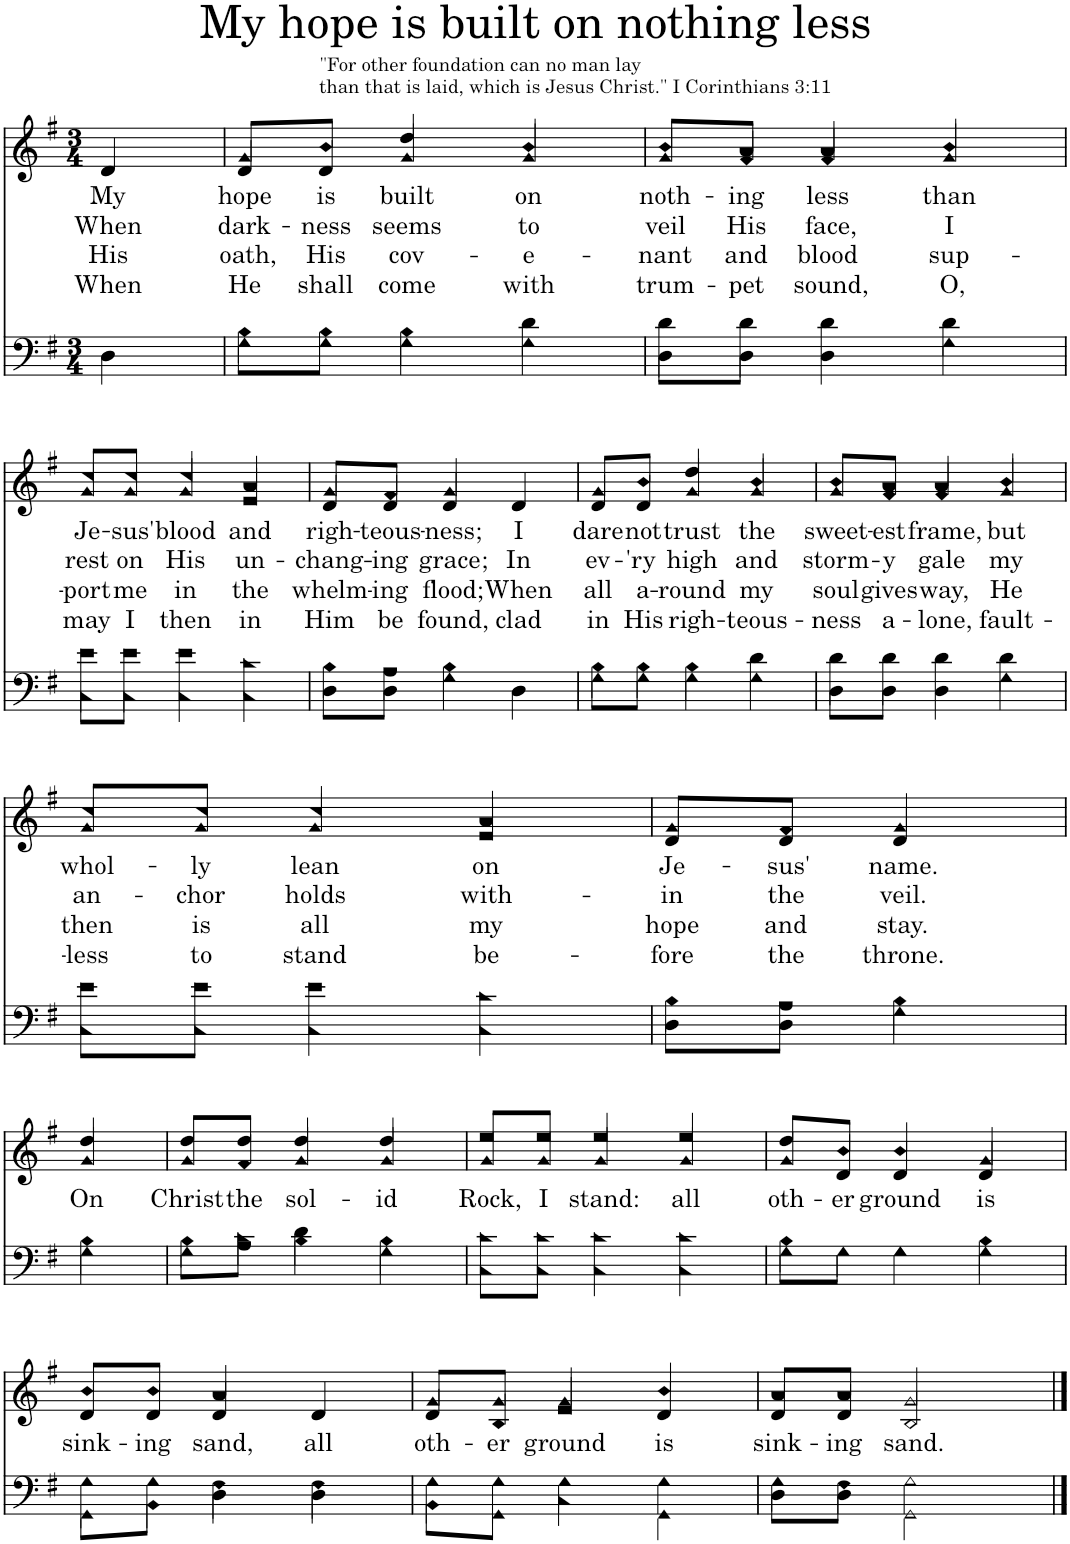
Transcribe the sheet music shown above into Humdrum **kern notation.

**kern	**kern	**text	**text	**text	**text
*part2	*part1	*part1	*part1	*part1	*part1
*staff2	*staff1	*staff1	*staff1	*staff1	*staff1
*I"Men	*I"Women	*	*	*	*
*clefF4	*clefG2	*	*	*	*
*k[f#]	*k[f#]	*	*	*	*
*M3/4	*M3/4	*	*	*	*
=1	=1	=1	=1	=1	=1
*^	*	*	*	*	*
!	!	!	!LO:LY:b	!LO:LY:b	!LO:LY:b	!LO:LY:b
*	*	*^	*	*	*	*
4D	4D\	4d/	4d	My	When	His	When
=2	=2	=2	=2	=2	=2	=2	=2
!	!	!	!	!LO:LY:b	!LO:LY:b	!LO:LY:b	!LO:LY:b
8B\L	8G\L	8g/L	8d/L	hope	dark-	oath,	He
!	!	!	!	!LO:LY:b	!LO:LY:b	!LO:LY:b	!LO:LY:b
8B\J	8G\J	8b/J	8d/J	is	-ness	His	shall
!	!	!	!	!LO:LY:b	!LO:LY:b	!LO:LY:b	!LO:LY:b
4B\	4G\	4dd/	4g/	built	seems	cov-	come
!	!	!	!	!LO:LY:b	!LO:LY:b	!LO:LY:b	!LO:LY:b
4d\	4G\	4b/	4g/	on	to	-e-	with
=3	=3	=3	=3	=3	=3	=3	=3
!	!	!	!	!LO:LY:b	!LO:LY:b	!LO:LY:b	!LO:LY:b
8d\L	8D\L	8b/L	8g/L	noth-	veil	-nant	trum-
!	!	!	!	!LO:LY:b	!LO:LY:b	!LO:LY:b	!LO:LY:b
8d\J	8D\J	8a/J	8f#/J	-ing	His	and	-pet
!	!	!	!	!LO:LY:b	!LO:LY:b	!LO:LY:b	!LO:LY:b
4d\	4D\	4a/	4f#/	less	face,	blood	sound,
!	!	!	!	!LO:LY:b	!LO:LY:b	!LO:LY:b	!LO:LY:b
4d\	4G\	4b/	4g/	than	I	sup-	O,
!!LO:LB:g=z	!!
=4	=4	=4	=4	=4	=4	=4	=4
!	!	!	!	!LO:LY:b	!LO:LY:b	!LO:LY:b	!LO:LY:b
8e\L	8C\L	8cc/L	8g/L	Je-	rest	-port	may
!	!	!	!	!LO:LY:b	!LO:LY:b	!LO:LY:b	!LO:LY:b
8e\J	8C\J	8cc/J	8g/J	-sus'	on	me	I
!	!	!	!	!LO:LY:b	!LO:LY:b	!LO:LY:b	!LO:LY:b
4e\	4C\	4cc/	4g/	blood	His	in	then
!	!	!	!	!LO:LY:b	!LO:LY:b	!LO:LY:b	!LO:LY:b
4c\	4C\	4a/	4e/	and	un-	the	in
=5	=5	=5	=5	=5	=5	=5	=5
!	!	!	!	!LO:LY:b	!LO:LY:b	!LO:LY:b	!LO:LY:b
8B\L	8D\L	8g/L	8d/L	righ-	-chang-	whelm-	Him
!	!	!	!	!LO:LY:b	!LO:LY:b	!LO:LY:b	!LO:LY:b
8A\J	8D\J	8f#/J	8d/J	-teous-	-ing	-ing	be
!	!	!	!	!LO:LY:b	!LO:LY:b	!LO:LY:b	!LO:LY:b
4B\	4G\	4g/	4d/	-ness;	grace;	flood;	found,
!	!	!	!	!LO:LY:b	!LO:LY:b	!LO:LY:b	!LO:LY:b
4D	4D\	4d/	4d	I	In	When	clad
=6	=6	=6	=6	=6	=6	=6	=6
!	!	!	!	!LO:LY:b	!LO:LY:b	!LO:LY:b	!LO:LY:b
8B\L	8G\L	8g/L	8d/L	dare	ev-	all	in
!	!	!	!	!LO:LY:b	!LO:LY:b	!LO:LY:b	!LO:LY:b
8B\J	8G\J	8b/J	8d/J	not	-'ry	a-	His
!	!	!	!	!LO:LY:b	!LO:LY:b	!LO:LY:b	!LO:LY:b
4B\	4G\	4dd/	4g/	trust	high	-round	righ-
!	!	!	!	!LO:LY:b	!LO:LY:b	!LO:LY:b	!LO:LY:b
4d\	4G\	4b/	4g/	the	and	my	-teous-
=7	=7	=7	=7	=7	=7	=7	=7
!	!	!	!	!LO:LY:b	!LO:LY:b	!LO:LY:b	!LO:LY:b
8d\L	8D\L	8b/L	8g/L	sweet-	storm-	soul	-ness
!	!	!	!	!LO:LY:b	!LO:LY:b	!LO:LY:b	!LO:LY:b
8d\J	8D\J	8a/J	8f#/J	-est	-y	gives	a-
!	!	!	!	!LO:LY:b	!LO:LY:b	!LO:LY:b	!LO:LY:b
4d\	4D\	4a/	4f#/	frame,	gale	way,	lone,
!	!	!	!	!LO:LY:b	!LO:LY:b	!LO:LY:b	!LO:LY:b
4d\	4G\	4b/	4g/	but	my	He	fault-
!!LO:LB:g=z	!!
=8	=8	=8	=8	=8	=8	=8	=8
!	!	!	!	!LO:LY:b	!LO:LY:b	!LO:LY:b	!LO:LY:b
8e\L	8C\L	8cc/L	8g/L	whol-	an-	then	-less
!	!	!	!	!LO:LY:b	!LO:LY:b	!LO:LY:b	!LO:LY:b
8e\J	8C\J	8cc/J	8g/J	-ly	-chor	is	to
!	!	!	!	!LO:LY:b	!LO:LY:b	!LO:LY:b	!LO:LY:b
4e\	4C\	4cc/	4g/	lean	holds	all	stand
!	!	!	!	!LO:LY:b	!LO:LY:b	!LO:LY:b	!LO:LY:b
4c\	4C\	4a/	4e/	on	with-	my	be-
=9	=9	=9	=9	=9	=9	=9	=9
!	!	!	!	!LO:LY:b	!LO:LY:b	!LO:LY:b	!LO:LY:b
8B\L	8D\L	8g/L	8d/L	Je-	-in	hope	-fore
!	!	!	!	!LO:LY:b	!LO:LY:b	!LO:LY:b	!LO:LY:b
8A\J	8D\J	8f#/J	8d/J	-sus'	the	and	the
!	!	!	!	!LO:LY:b	!LO:LY:b	!LO:LY:b	!LO:LY:b
4B\	4G\	4g/	4d/	name.	veil.	stay.	throne.
!!LO:LB:g=z	!!
=10	=10	=10	=10	=10	=10	=10	=10
!	!	!	!	!LO:LY:b	!	!	!
4B\	4G\	4dd/	4g/	On	.	.	.
=11	=11	=11	=11	=11	=11	=11	=11
!	!	!	!	!LO:LY:b	!	!	!
8B\L	8G\L	8dd/L	8g/L	Christ	.	.	.
!	!	!	!	!LO:LY:b	!	!	!
8c\J	8A\J	8dd/J	8f#/J	the	.	.	.
!	!	!	!	!LO:LY:b	!	!	!
4d\	4B\	4dd/	4g/	sol-	.	.	.
!	!	!	!	!LO:LY:b	!	!	!
4B\	4G\	4dd/	4g/	-id	.	.	.
=12	=12	=12	=12	=12	=12	=12	=12
!	!	!	!	!LO:LY:b	!	!	!
8c\L	8C\L	8ee/L	8g/L	Rock,	.	.	.
!	!	!	!	!LO:LY:b	!	!	!
8c\J	8C\J	8ee/J	8g/J	I	.	.	.
!	!	!	!	!LO:LY:b	!	!	!
4c\	4C\	4ee/	4g/	stand:	.	.	.
!	!	!	!	!LO:LY:b	!	!	!
4c\	4C\	4ee/	4g/	all	.	.	.
=13	=13	=13	=13	=13	=13	=13	=13
!	!	!	!	!LO:LY:b	!	!	!
8B\L	8G\L	8dd/L	8g/L	oth-	.	.	.
!	!	!	!	!LO:LY:b	!	!	!
8G\J	8G\J	8b/J	8d/J	-er	.	.	.
!	!	!	!	!LO:LY:b	!	!	!
4G	4G\	4b/	4d/	ground	.	.	.
!	!	!	!	!LO:LY:b	!	!	!
4B\	4G\	4g/	4d/	is	.	.	.
!!LO:LB:g=z	!!
=14	=14	=14	=14	=14	=14	=14	=14
!	!	!	!	!LO:LY:b	!	!	!
8G\L	8GG\L	8b/L	8d/L	sink-	.	.	.
!	!	!	!	!LO:LY:b	!	!	!
8G\J	8BB\J	8b/J	8d/J	-ing	.	.	.
!	!	!	!	!LO:LY:b	!	!	!
4F#\	4D\	4a/	4d/	sand,	.	.	.
!	!	!	!	!LO:LY:b	!	!	!
4F#\	4D\	4d/	4d	all	.	.	.
=15	=15	=15	=15	=15	=15	=15	=15
!	!	!	!	!LO:LY:b	!	!	!
8G\L	8BB\L	8g/L	8d/L	oth-	.	.	.
!	!	!	!	!LO:LY:b	!	!	!
8G\J	8GG\J	8g/J	8B/J	-er	.	.	.
!	!	!	!	!LO:LY:b	!	!	!
4G\	4C\	4g/	4e/	ground	.	.	.
!	!	!	!	!LO:LY:b	!	!	!
4G\	4GG\	4b/	4d/	is	.	.	.
=16	=16	=16	=16	=16	=16	=16	=16
!	!	!	!	!LO:LY:b	!	!	!
8G\L	8D\L	8a/L	8d/L	sink-	.	.	.
!	!	!	!	!LO:LY:b	!	!	!
8F#\J	8D\J	8a/J	8d/J	-ing	.	.	.
!	!	!	!	!LO:LY:b	!	!	!
2G\	2GG\	2g/	2B/	sand.	.	.	.
*v	*v	*	*	*	*	*	*
*	*v	*v	*	*	*	*
==	==	==	==	==	==
*-	*-	*-	*-	*-	*-
